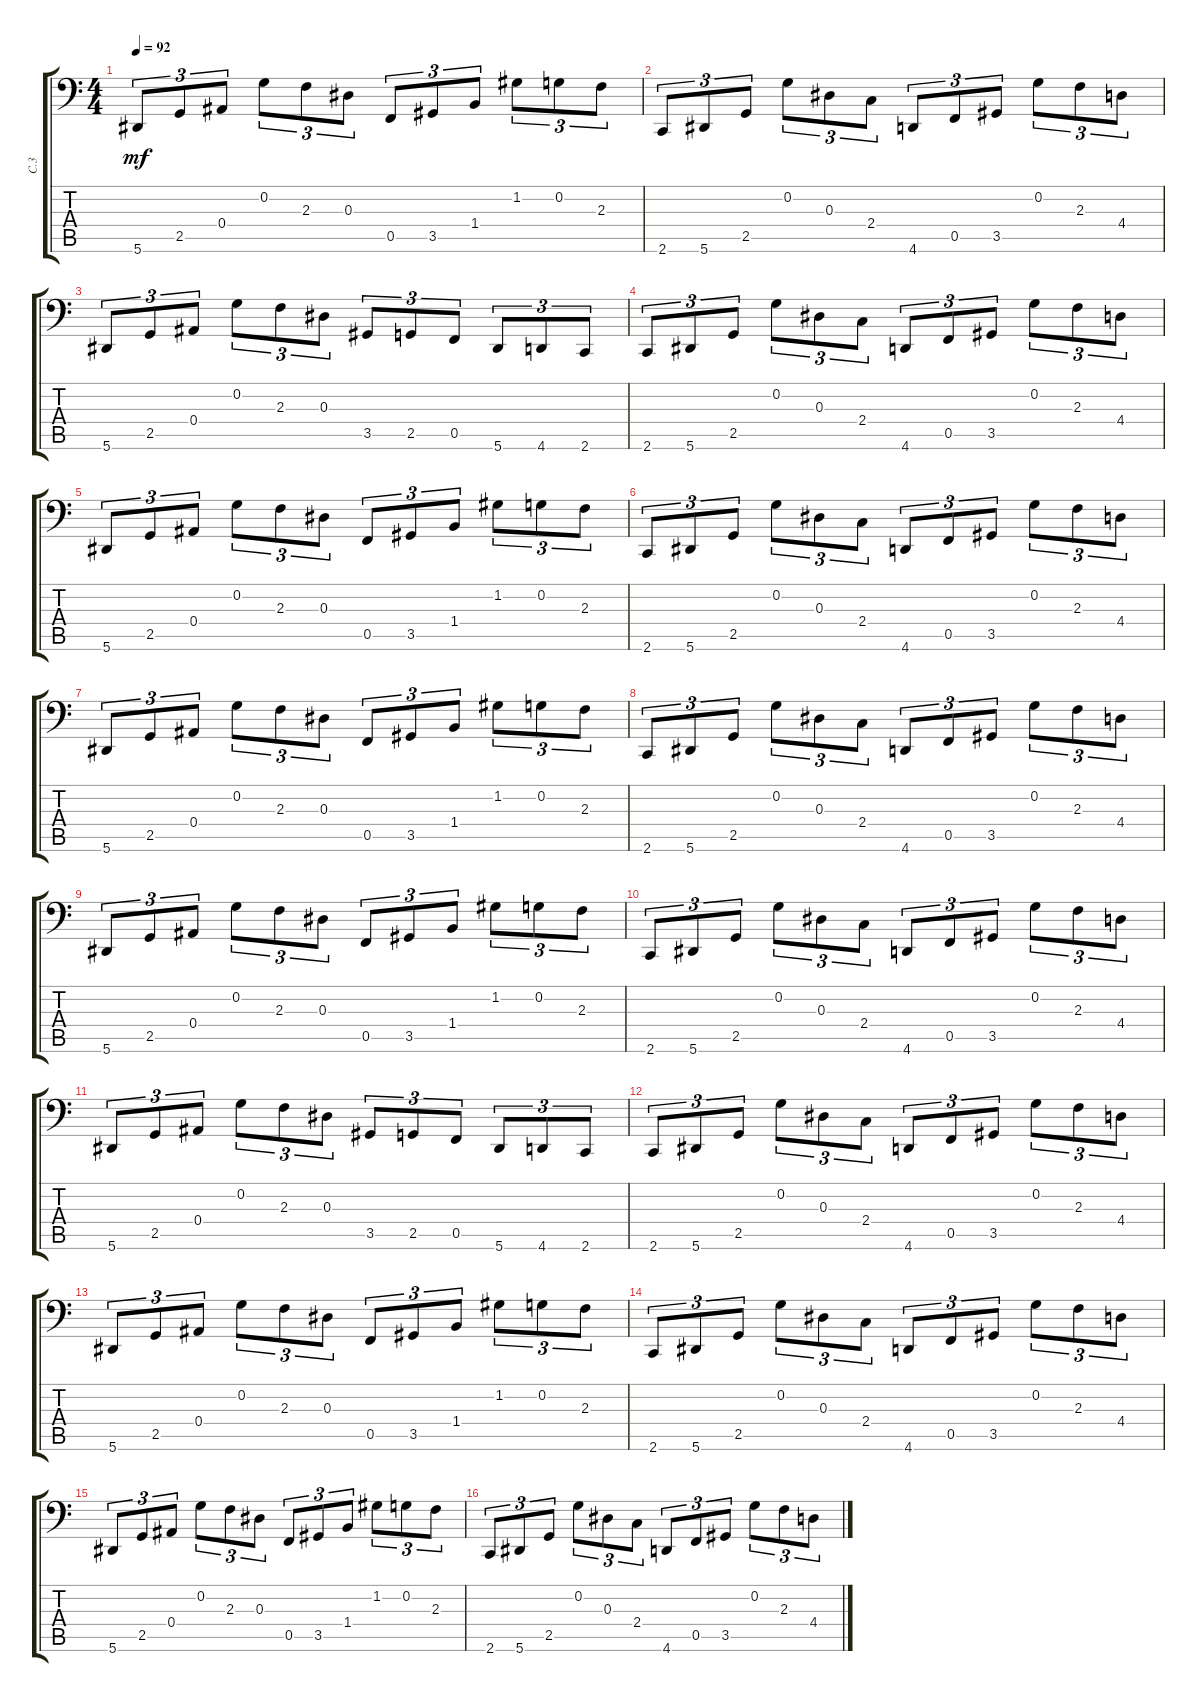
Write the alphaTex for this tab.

\track ("С.3" "С.3") {instrument harpsichord}
\staff {score tabs}
\tuning (C4 G3 Eb3 Bb2 F2 Bb1) {hide}
\ts (4 4)
\tempo 92
\clef f4
\ks c
5.6.8{tu (3 2) dy mf} 2.5.8{tu (3 2)} 0.4.8{tu (3 2)} 0.2.8{tu (3 2)} 2.3.8{tu (3 2)} 0.3.8{tu (3 2)} 0.5.8{tu (3 2)} 3.5.8{tu (3 2)} 1.4.8{tu (3 2)} 1.2.8{tu (3 2)} 0.2.8{tu (3 2)} 2.3.8{tu (3 2)} |
2.6.8{tu (3 2)} 5.6.8{tu (3 2)} 2.5.8{tu (3 2)} 0.2.8{tu (3 2)} 0.3.8{tu (3 2)} 2.4.8{tu (3 2)} 4.6.8{tu (3 2)} 0.5.8{tu (3 2)} 3.5.8{tu (3 2)} 0.2.8{tu (3 2)} 2.3.8{tu (3 2)} 4.4.8{tu (3 2)} |
5.6.8{tu (3 2)} 2.5.8{tu (3 2)} 0.4.8{tu (3 2)} 0.2.8{tu (3 2)} 2.3.8{tu (3 2)} 0.3.8{tu (3 2)} 3.5.8{tu (3 2)} 2.5.8{tu (3 2)} 0.5.8{tu (3 2)} 5.6.8{tu (3 2)} 4.6.8{tu (3 2)} 2.6.8{tu (3 2)} |
2.6.8{tu (3 2)} 5.6.8{tu (3 2)} 2.5.8{tu (3 2)} 0.2.8{tu (3 2)} 0.3.8{tu (3 2)} 2.4.8{tu (3 2)} 4.6.8{tu (3 2)} 0.5.8{tu (3 2)} 3.5.8{tu (3 2)} 0.2.8{tu (3 2)} 2.3.8{tu (3 2)} 4.4.8{tu (3 2)} |
5.6.8{tu (3 2)} 2.5.8{tu (3 2)} 0.4.8{tu (3 2)} 0.2.8{tu (3 2)} 2.3.8{tu (3 2)} 0.3.8{tu (3 2)} 0.5.8{tu (3 2)} 3.5.8{tu (3 2)} 1.4.8{tu (3 2)} 1.2.8{tu (3 2)} 0.2.8{tu (3 2)} 2.3.8{tu (3 2)} |
2.6.8{tu (3 2)} 5.6.8{tu (3 2)} 2.5.8{tu (3 2)} 0.2.8{tu (3 2)} 0.3.8{tu (3 2)} 2.4.8{tu (3 2)} 4.6.8{tu (3 2)} 0.5.8{tu (3 2)} 3.5.8{tu (3 2)} 0.2.8{tu (3 2)} 2.3.8{tu (3 2)} 4.4.8{tu (3 2)} |
5.6.8{tu (3 2)} 2.5.8{tu (3 2)} 0.4.8{tu (3 2)} 0.2.8{tu (3 2)} 2.3.8{tu (3 2)} 0.3.8{tu (3 2)} 0.5.8{tu (3 2)} 3.5.8{tu (3 2)} 1.4.8{tu (3 2)} 1.2.8{tu (3 2)} 0.2.8{tu (3 2)} 2.3.8{tu (3 2)} |
2.6.8{tu (3 2)} 5.6.8{tu (3 2)} 2.5.8{tu (3 2)} 0.2.8{tu (3 2)} 0.3.8{tu (3 2)} 2.4.8{tu (3 2)} 4.6.8{tu (3 2)} 0.5.8{tu (3 2)} 3.5.8{tu (3 2)} 0.2.8{tu (3 2)} 2.3.8{tu (3 2)} 4.4.8{tu (3 2)} |
5.6.8{tu (3 2)} 2.5.8{tu (3 2)} 0.4.8{tu (3 2)} 0.2.8{tu (3 2)} 2.3.8{tu (3 2)} 0.3.8{tu (3 2)} 0.5.8{tu (3 2)} 3.5.8{tu (3 2)} 1.4.8{tu (3 2)} 1.2.8{tu (3 2)} 0.2.8{tu (3 2)} 2.3.8{tu (3 2)} |
2.6.8{tu (3 2)} 5.6.8{tu (3 2)} 2.5.8{tu (3 2)} 0.2.8{tu (3 2)} 0.3.8{tu (3 2)} 2.4.8{tu (3 2)} 4.6.8{tu (3 2)} 0.5.8{tu (3 2)} 3.5.8{tu (3 2)} 0.2.8{tu (3 2)} 2.3.8{tu (3 2)} 4.4.8{tu (3 2)} |
5.6.8{tu (3 2)} 2.5.8{tu (3 2)} 0.4.8{tu (3 2)} 0.2.8{tu (3 2)} 2.3.8{tu (3 2)} 0.3.8{tu (3 2)} 3.5.8{tu (3 2)} 2.5.8{tu (3 2)} 0.5.8{tu (3 2)} 5.6.8{tu (3 2)} 4.6.8{tu (3 2)} 2.6.8{tu (3 2)} |
2.6.8{tu (3 2)} 5.6.8{tu (3 2)} 2.5.8{tu (3 2)} 0.2.8{tu (3 2)} 0.3.8{tu (3 2)} 2.4.8{tu (3 2)} 4.6.8{tu (3 2)} 0.5.8{tu (3 2)} 3.5.8{tu (3 2)} 0.2.8{tu (3 2)} 2.3.8{tu (3 2)} 4.4.8{tu (3 2)} |
5.6.8{tu (3 2)} 2.5.8{tu (3 2)} 0.4.8{tu (3 2)} 0.2.8{tu (3 2)} 2.3.8{tu (3 2)} 0.3.8{tu (3 2)} 0.5.8{tu (3 2)} 3.5.8{tu (3 2)} 1.4.8{tu (3 2)} 1.2.8{tu (3 2)} 0.2.8{tu (3 2)} 2.3.8{tu (3 2)} |
2.6.8{tu (3 2)} 5.6.8{tu (3 2)} 2.5.8{tu (3 2)} 0.2.8{tu (3 2)} 0.3.8{tu (3 2)} 2.4.8{tu (3 2)} 4.6.8{tu (3 2)} 0.5.8{tu (3 2)} 3.5.8{tu (3 2)} 0.2.8{tu (3 2)} 2.3.8{tu (3 2)} 4.4.8{tu (3 2)} |
5.6.8{tu (3 2)} 2.5.8{tu (3 2)} 0.4.8{tu (3 2)} 0.2.8{tu (3 2)} 2.3.8{tu (3 2)} 0.3.8{tu (3 2)} 0.5.8{tu (3 2)} 3.5.8{tu (3 2)} 1.4.8{tu (3 2)} 1.2.8{tu (3 2)} 0.2.8{tu (3 2)} 2.3.8{tu (3 2)} |
2.6.8{tu (3 2)} 5.6.8{tu (3 2)} 2.5.8{tu (3 2)} 0.2.8{tu (3 2)} 0.3.8{tu (3 2)} 2.4.8{tu (3 2)} 4.6.8{tu (3 2)} 0.5.8{tu (3 2)} 3.5.8{tu (3 2)} 0.2.8{tu (3 2)} 2.3.8{tu (3 2)} 4.4.8{tu (3 2)}
